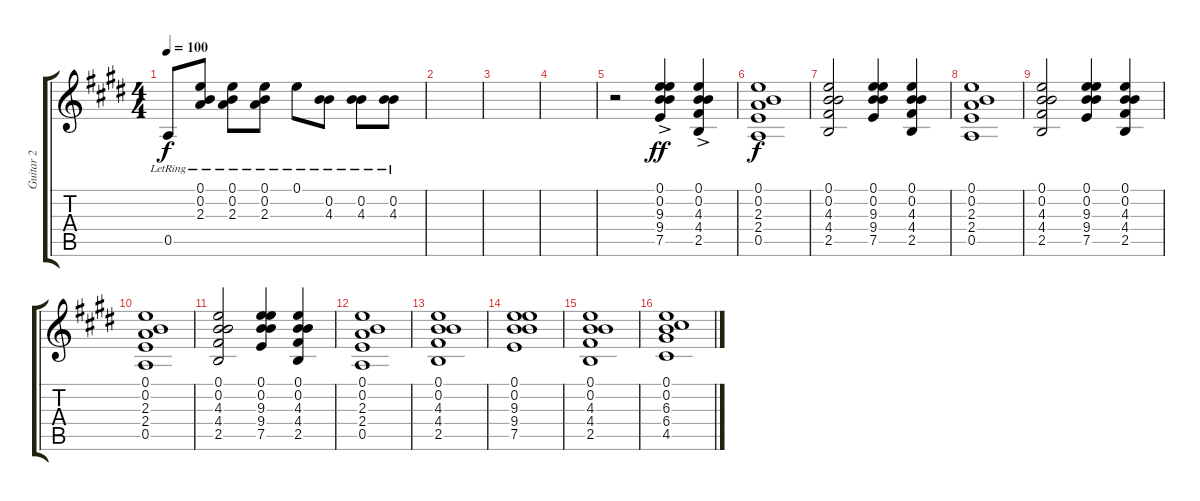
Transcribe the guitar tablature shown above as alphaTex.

\track ("Guitar 2" "Guitar 2") {instrument acousticguitarsteel}
\staff {score tabs}
\tuning (E4 B3 G3 D3 A2 E2) {hide}
\ts (4 4)
\tempo 100
\clef g2
\ks e
0.5{lr}.8{dy f} (0.1{lr} 0.2{lr} 2.3{lr}).8 (0.1{lr} 0.2{lr} 2.3{lr}).8 (0.1{lr} 0.2{lr} 2.3{lr}).8 0.1{lr}.8 (0.2{lr} 4.3{lr}).8 (0.2{lr} 4.3{lr}).8 (0.2{lr} 4.3{lr}).8 |
|
|
|
r.2 (0.1 0.2 9.3{ac} 9.4{ac} 7.5{ac}).4{dy ff} (0.1 0.2 4.3{ac} 4.4{ac} 2.5{ac}).4 |
(0.1 0.2 2.3 2.4 0.5).1{dy f} |
(0.1 0.2 4.3 4.4 2.5).2 (0.1 0.2 9.3 9.4 7.5).4 (0.1 0.2 4.3 4.4 2.5).4 |
(0.1 0.2 2.3 2.4 0.5).1 |
(0.1 0.2 4.3 4.4 2.5).2 (0.1 0.2 9.3 9.4 7.5).4 (0.1 0.2 4.3 4.4 2.5).4 |
(0.1 0.2 2.3 2.4 0.5).1 |
(0.1 0.2 4.3 4.4 2.5).2 (0.1 0.2 9.3 9.4 7.5).4 (0.1 0.2 4.3 4.4 2.5).4 |
(0.1 0.2 2.3 2.4 0.5).1 |
(0.1 0.2 4.3 4.4 2.5).1 |
(0.1 0.2 9.3 9.4 7.5).1 |
(0.1 0.2 4.3 4.4 2.5).1 |
(0.1 0.2 6.3 6.4 4.5).1
